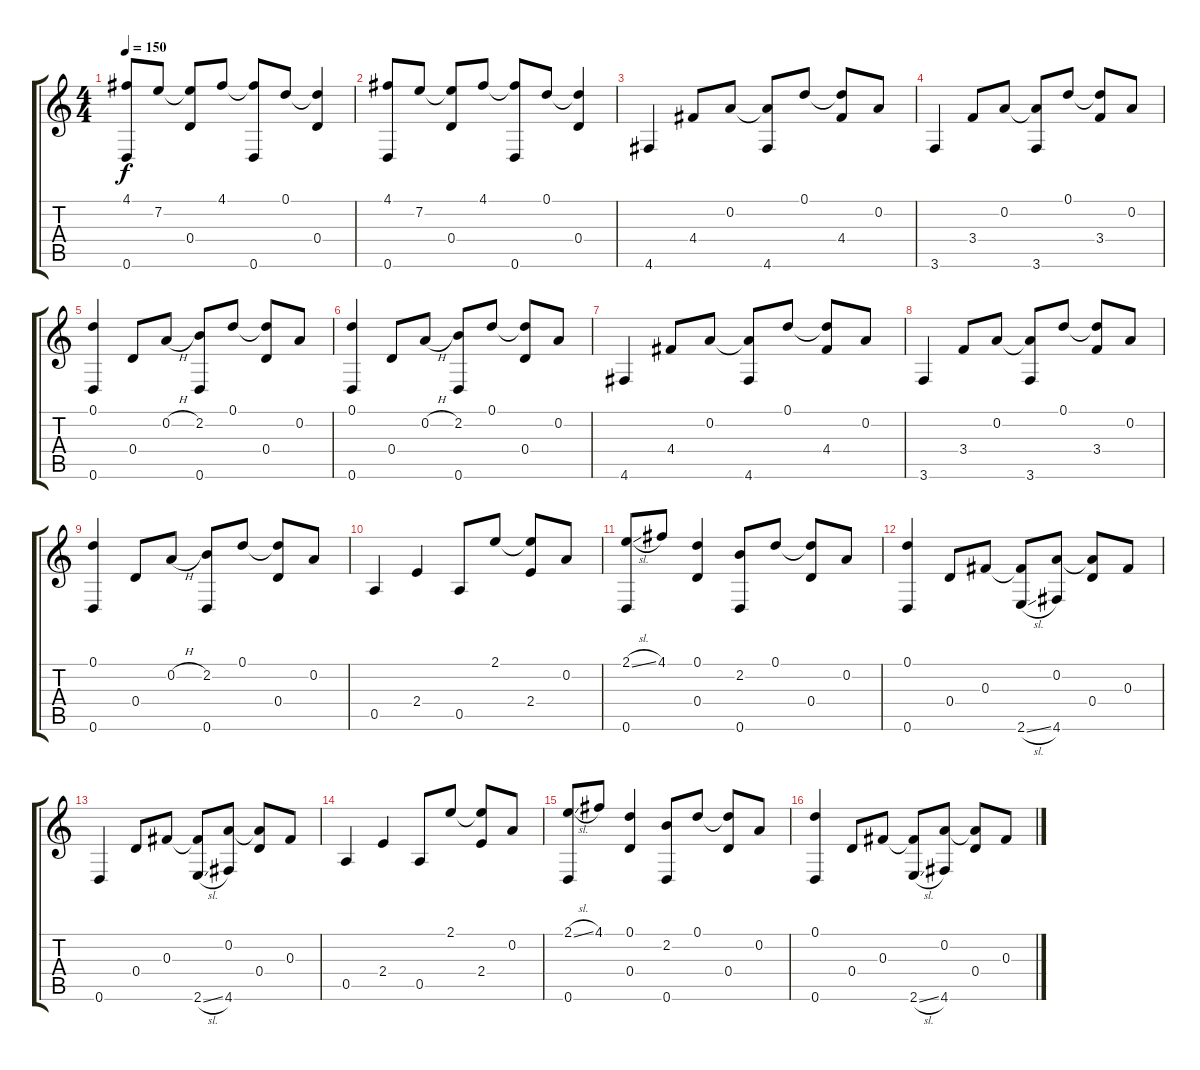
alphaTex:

\track "" {instrument acousticguitarsteel}
\staff {score tabs}
\tuning (D4 A3 Gb3 D3 A2 D2) {hide}
\ts (4 4)
\tempo 150
\clef g2
\ks c
(4.1 0.6).8{dy f} 7.2.8 (7.2{t} 0.4).8 4.1.8 (4.1{t} 0.6).8 0.1.8 (0.1{t} 0.4).4 |
(4.1 0.6).8 7.2.8 (7.2{t} 0.4).8 4.1.8 (4.1{t} 0.6).8 0.1.8 (0.1{t} 0.4).4 |
4.6.4 4.4.8 0.2.8 (0.2{t} 4.6).8 0.1.8 (0.1{t} 4.4).8 0.2.8 |
3.6.4 3.4.8 0.2.8 (0.2{t} 3.6).8 0.1.8 (0.1{t} 3.4).8 0.2.8 |
(0.1 0.6).4 0.4.8 0.2{h}.8 (2.2 0.6).8 0.1.8 (0.1{t} 0.4).8 0.2.8 |
(0.1 0.6).4 0.4.8 0.2{h}.8 (2.2 0.6).8 0.1.8 (0.1{t} 0.4).8 0.2.8 |
4.6.4 4.4.8 0.2.8 (0.2{t} 4.6).8 0.1.8 (0.1{t} 4.4).8 0.2.8 |
3.6.4 3.4.8 0.2.8 (0.2{t} 3.6).8 0.1.8 (0.1{t} 3.4).8 0.2.8 |
(0.1 0.6).4 0.4.8 0.2{h}.8 (2.2 0.6).8 0.1.8 (0.1{t} 0.4).8 0.2.8 |
0.5.4 2.4.4 0.5.8 2.1.8 (2.1{t} 2.4).8 0.2.8 |
(2.1{sl} 0.6).8 4.1.8 (0.1 0.4).4 (2.2 0.6).8 0.1.8 (0.1{t} 0.4).8 0.2.8 |
(0.1 0.6).4 0.4.8 0.3.8 (0.3{t} 2.6{sl}).8 (0.2 4.6).8 (0.2{t} 0.4).8 0.3.8 |
0.6.4 0.4.8 0.3.8 (0.3{t} 2.6{sl}).8 (0.2 4.6).8 (0.2{t} 0.4).8 0.3.8 |
0.5.4 2.4.4 0.5.8 2.1.8 (2.1{t} 2.4).8 0.2.8 |
(2.1{sl} 0.6).8 4.1.8 (0.1 0.4).4 (2.2 0.6).8 0.1.8 (0.1{t} 0.4).8 0.2.8 |
(0.1 0.6).4 0.4.8 0.3.8 (0.3{t} 2.6{sl}).8 (0.2 4.6).8 (0.2{t} 0.4).8 0.3.8
